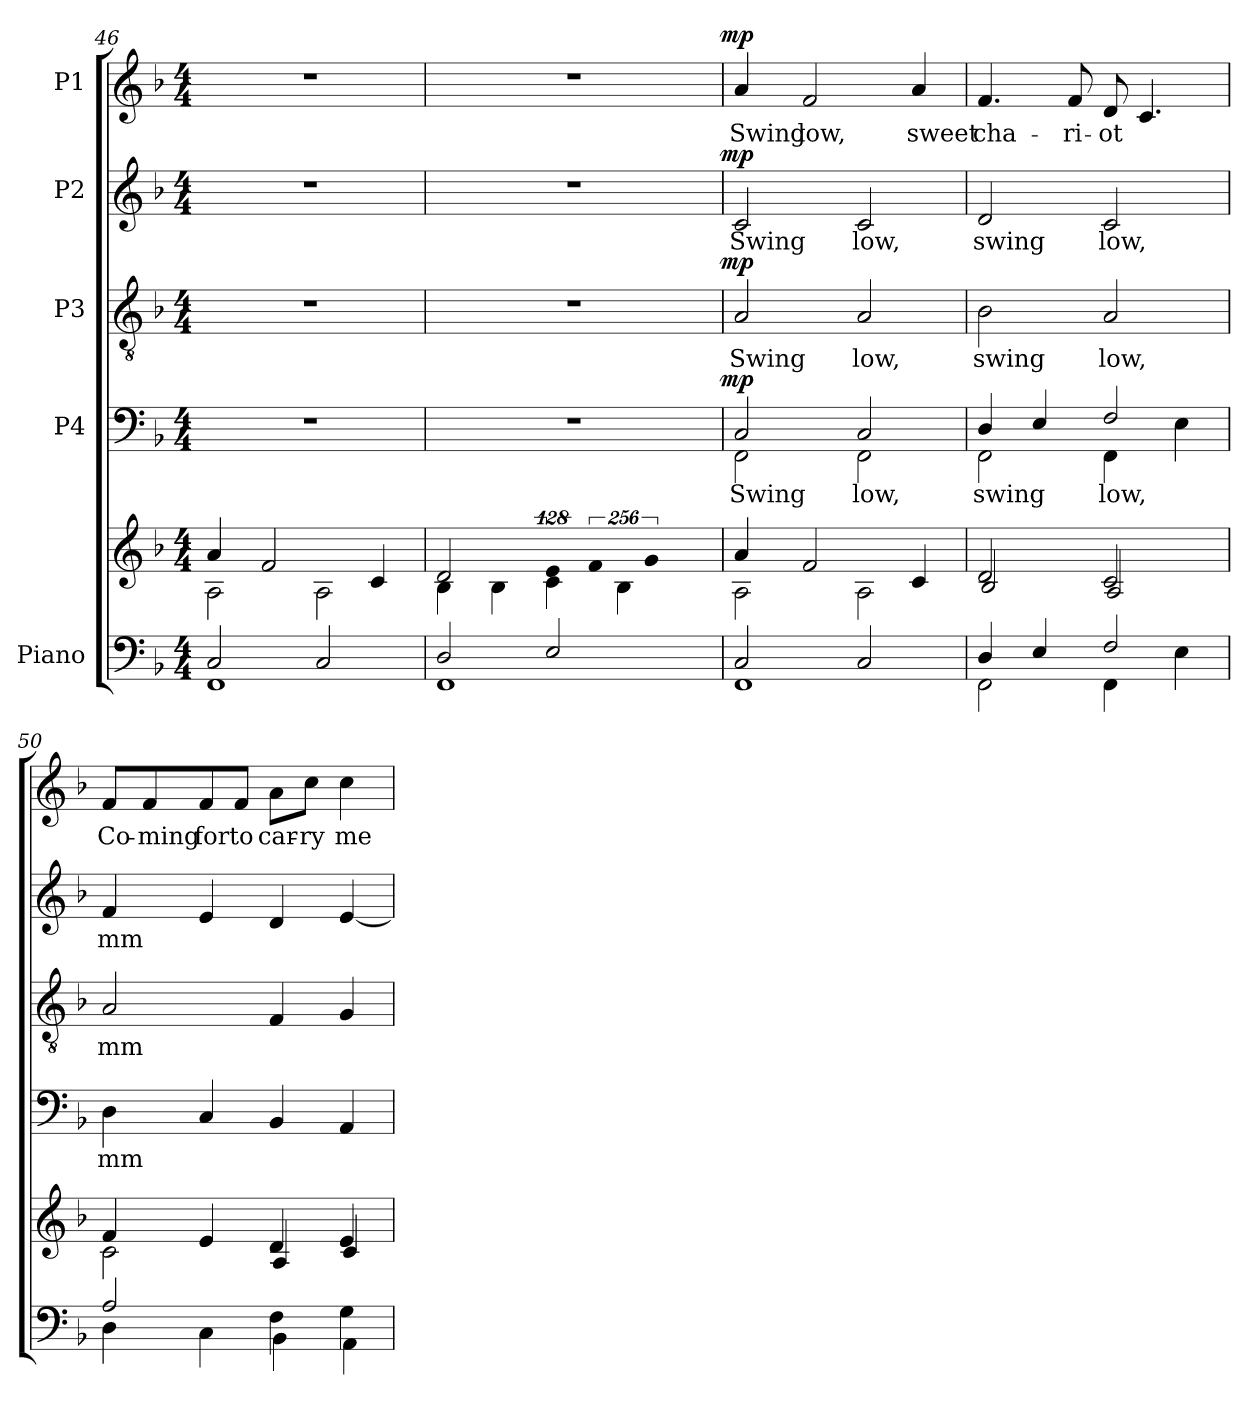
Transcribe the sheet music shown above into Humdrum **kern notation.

**kern	**kern	**kern	**text	**dynam	**kern	**text	**dynam	**kern	**text	**dynam	**kern	**text	**dynam
*part5	*part5	*part4	*part4	*part4	*part3	*part3	*part3	*part2	*part2	*part2	*part1	*part1	*part1
*staff6	*staff5	*staff4	*staff4	*staff4	*staff3	*staff3	*staff3	*staff2	*staff2	*staff2	*staff1	*staff1	*staff1
*I"Piano	*	*I"P4	*	*	*I"P3	*	*	*I"P2	*	*	*I"P1	*	*
!!LO:LB:g=z
*clefF4	*clefG2	*clefF4	*	*	*clefGv2	*	*	*clefG2	*	*	*clefG2	*	*
*	*	*	*	*	*ITrd7c12	*	*	*	*	*	*	*	*
*k[b-]	*k[b-]	*k[b-]	*	*	*k[b-]	*	*	*k[b-]	*	*	*k[b-]	*	*
*F:	*F:	*F:	*	*	*F:	*	*	*F:	*	*	*F:	*	*
*M4/4	*M4/4	*M4/4	*	*	*M4/4	*	*	*M4/4	*	*	*M4/4	*	*
=46	=46	=46	=46	=46	=46	=46	=46	=46	=46	=46	=46	=46	=46
*^	*^	*	*	*	*	*	*	*	*	*	*	*	*
2Ci/	1FFi	4ai/	2Ai\	1r	.	.	1r	.	.	1r	.	.	1r	.	.
.	.	2fi/	.	.	.	.	.	.	.	.	.	.	.	.	.
2Ci/	.	.	2Ai\	.	.	.	.	.	.	.	.	.	.	.	.
.	.	4ci/	.	.	.	.	.	.	.	.	.	.	.	.	.
=47	=47	=47	=47	=47	=47	=47	=47	=47	=47	=47	=47	=47	=47	=47	=47
*	*	*	*	*^	*	*	*^	*	*	*^	*	*	*^	*	*
2Di/	1FFi	2di/	4B-i\	1r	2ryy	.	.	1r	2ryy	.	.	1r	2ryy	.	.	1r	2ryy	.	.
.	.	.	4B-i\	.	.	.	.	.	.	.	.	.	.	.	.	.	.	.	.
!	!	!LO:N:vis=4	!	!	!	!	!	!	!	!	!	!	!	!	!	!	!	!	!
2Ei/	.	512%85ei/	4ci\	.	4ryy	.	.	.	4ryy	.	.	.	4ryy	.	.	.	4ryy	.	.
!	!	!LO:N:vis=4	!	!	!	!	!	!	!	!	!	!	!	!	!	!	!	!	!
.	.	1024%171fi/	.	.	.	.	.	.	.	.	.	.	.	.	.	.	.	.	.
.	.	.	4B-i\	.	8ryy	.	.	.	8ryy	.	.	.	8ryy	.	.	.	8ryy	.	.
!	!	!LO:N:vis=4	!	!	!	!	!	!	!	!	!	!	!	!	!	!	!	!	!
.	.	1024%171gi/	.	.	.	.	.	.	.	.	.	.	.	.	.	.	.	.	.
.	.	.	.	.	16ryy	.	.	.	16ryy	.	.	.	16ryy	.	.	.	16ryy	.	.
.	.	.	.	.	32ryy	.	.	.	32ryy	.	.	.	32ryy	.	.	.	32ryy	.	.
.	.	.	.	.	64ryy	.	.	.	64ryy	.	.	.	64ryy	.	.	.	64ryy	.	.
.	.	.	.	.	128...ryy	.	.	.	128...ryy	.	.	.	128...ryy	.	.	.	128...ryy	.	.
.	.	.	.	.	1024ryy	.	mp	.	1024ryy	.	mp	.	1024ryy	.	mp	.	1024ryy	.	mp
*	*	*	*	*	*	*	*	*v	*v	*	*	*	*	*	*	*v	*v	*	*
*	*	*	*	*	*	*	*	*	*	*	*v	*v	*	*	*	*	*
=48	=48	=48	=48	=48	=48	=48	=48	=48	=48	=48	=48	=48	=48	=48	=48	=48
*	*	*	*	*	*	*	*	*^	*	*	*^	*	*	*^	*	*
!	!	!	!	!	!	!LO:LY:b:color=#000000	!	!	!	!	!	!	!	!	!	!	!	!	!
*	*	*	*	*	*	*	*	*v	*v	*	*	*	*	*	*	*v	*v	*	*
*	*	*	*	*	*	*	*	*	*	*	*v	*v	*	*	*	*	*
*	*	*	*	*	*	*	*	*^	*	*	*^	*	*	*^	*	*
!	!	!	!	!	!	!	!	!	!	!LO:LY:b:color=#000000	!	!	!	!	!	!	!	!	!
*	*	*	*	*	*	*	*	*v	*v	*	*	*	*	*	*	*v	*v	*	*
*	*	*	*	*	*	*	*	*	*	*	*v	*v	*	*	*	*	*
*	*	*	*	*	*	*	*	*^	*	*	*^	*	*	*^	*	*
!	!	!	!	!	!	!	!	!	!	!	!	!	!	!LO:LY:b:color=#000000	!	!	!	!	!
*	*	*	*	*	*	*	*	*v	*v	*	*	*	*	*	*	*v	*v	*	*
*	*	*	*	*	*	*	*	*	*	*	*v	*v	*	*	*	*	*
*	*	*	*	*	*	*	*	*^	*	*	*^	*	*	*^	*	*
!	!	!	!	!	!	!	!	!	!	!	!	!	!	!	!	!	!	!LO:LY:b:color=#000000	!
*	*	*	*	*	*	*	*	*v	*v	*	*	*	*	*	*	*v	*v	*	*
*	*	*	*	*	*	*	*	*	*	*	*v	*v	*	*	*	*	*
2Ci/	1FFi	4ai/	2Ai\	2Ci/	2FFi\	Swing	.	2AAi/	Swing	.	2ci/	Swing	.	4ai/	Swing	.
!	!	!	!	!	!	!	!	!	!	!	!	!	!	!	!LO:LY:b:color=#000000	!
.	.	2fi/	.	.	.	.	.	.	.	.	.	.	.	2fi/	low,	.
!	!	!	!	!	!	!LO:LY:b:color=#000000	!	!	!	!	!	!	!	!	!	!
!	!	!	!	!	!	!	!	!	!LO:LY:b:color=#000000	!	!	!	!	!	!	!
!	!	!	!	!	!	!	!	!	!	!	!	!LO:LY:b:color=#000000	!	!	!	!
2Ci/	.	.	2Ai\	2Ci/	2FFi\	low,	.	2AAi/	low,	.	2ci/	low,	.	.	.	.
!	!	!	!	!	!	!	!	!	!	!	!	!	!	!	!LO:LY:b:color=#000000	!
.	.	4ci/	.	.	.	.	.	.	.	.	.	.	.	4ai/	sweet	.
=49	=49	=49	=49	=49	=49	=49	=49	=49	=49	=49	=49	=49	=49	=49	=49	=49
!	!	!	!	!	!	!LO:LY:b:color=#000000	!	!	!	!	!	!	!	!	!	!
!	!	!	!	!	!	!	!	!	!LO:LY:b:color=#000000	!	!	!	!	!	!	!
!	!	!	!	!	!	!	!	!	!	!	!	!LO:LY:b:color=#000000	!	!	!	!
!	!	!	!	!	!	!	!	!	!	!	!	!	!	!	!LO:LY:b:color=#000000	!
4Di/	2FFi\	2di/	2B-i/	4Di/	2FFi\	swing	.	2BB-i\	swing	.	2di/	swing	.	4.fi/	cha-	.
4Ei/	.	.	.	4Ei/	.	.	.	.	.	.	.	.	.	.	.	.
!	!	!	!	!	!	!	!	!	!	!	!	!	!	!	!LO:LY:b:color=#000000	!
.	.	.	.	.	.	.	.	.	.	.	.	.	.	8fi/	-ri-	.
!	!	!	!	!	!	!LO:LY:b:color=#000000	!	!	!	!	!	!	!	!	!	!
!	!	!	!	!	!	!	!	!	!LO:LY:b:color=#000000	!	!	!	!	!	!	!
!	!	!	!	!	!	!	!	!	!	!	!	!LO:LY:b:color=#000000	!	!	!	!
!	!	!	!	!	!	!	!	!	!	!	!	!	!	!	!LO:LY:b:color=#000000	!
2Fi/	4FFi\	2ci/	2Ai/	2Fi/	4FFi\	low,	.	2AAi/	low,	.	2ci/	low,	.	8di/	-ot	.
.	.	.	.	.	.	.	.	.	.	.	.	.	.	4.ci/	.	.
.	4Ei\	.	.	.	4Ei\	.	.	.	.	.	.	.	.	.	.	.
*	*	*	*	*v	*v	*	*	*	*	*	*	*	*	*	*	*
=50	=50	=50	=50	=50	=50	=50	=50	=50	=50	=50	=50	=50	=50	=50	=50
*	*	*	*	*^	*	*	*	*	*	*	*	*	*	*	*
!	!	!	!	!	!	!LO:LY:b:color=#000000	!	!	!	!	!	!	!	!	!	!
*	*	*	*	*v	*v	*	*	*	*	*	*	*	*	*	*	*
*	*	*	*	*^	*	*	*	*	*	*	*	*	*	*	*
!	!	!	!	!	!	!	!	!	!LO:LY:b:color=#000000	!	!	!	!	!	!	!
*	*	*	*	*v	*v	*	*	*	*	*	*	*	*	*	*	*
*	*	*	*	*^	*	*	*	*	*	*	*	*	*	*	*
!	!	!	!	!	!	!	!	!	!	!	!	!LO:LY:b:color=#000000	!	!	!	!
*	*	*	*	*v	*v	*	*	*	*	*	*	*	*	*	*	*
*	*	*	*	*^	*	*	*	*	*	*	*	*	*	*	*
!	!	!	!	!	!	!	!	!	!	!	!	!	!	!	!LO:LY:b:color=#000000	!
*	*	*	*	*v	*v	*	*	*	*	*	*	*	*	*	*	*
2Ai/	4Di\	4fi/	2ci\	4Di\	mm	.	2AAi/	mm	.	4fi/	mm	.	8fi/L	Co-	.
!	!	!	!	!	!	!	!	!	!	!	!	!	!	!LO:LY:b:color=#000000	!
.	.	.	.	.	.	.	.	.	.	.	.	.	8fi/	-ming	.
!	!	!	!	!	!	!	!	!	!	!	!	!	!	!LO:LY:b:color=#000000	!
.	4Ci\	4ei/	.	4Ci/	.	.	.	.	.	4ei/	.	.	8fi/	for	.
!	!	!	!	!	!	!	!	!	!	!	!	!	!	!LO:LY:b:color=#000000	!
.	.	.	.	.	.	.	.	.	.	.	.	.	8fi/J	to	.
!	!	!	!	!	!	!	!	!	!	!	!	!	!	!LO:LY:b:color=#000000	!
4Fi\	4BB-i\	4di/	4Ai/	4BB-i/	.	.	4FFi/	.	.	4di/	.	.	8ai\L	car-	.
!	!	!	!	!	!	!	!	!	!	!	!	!	!	!LO:LY:b:color=#000000	!
.	.	.	.	.	.	.	.	.	.	.	.	.	8cci\J	-ry	.
!	!	!	!	!	!	!	!	!	!	!	!	!	!	!LO:LY:b:color=#000000	!
4Gi\	4AAi\	4ei/	4ci/	4AAi/	.	.	4GGi/	.	.	[4ei/	.	.	4cci\	me	.
*v	*v	*	*	*	*	*	*	*	*	*	*	*	*	*	*
*	*v	*v	*	*	*	*	*	*	*	*	*	*	*	*
=	=	=	=	=	=	=	=	=	=	=	=	=	=
*-	*-	*-	*-	*-	*-	*-	*-	*-	*-	*-	*-	*-	*-
